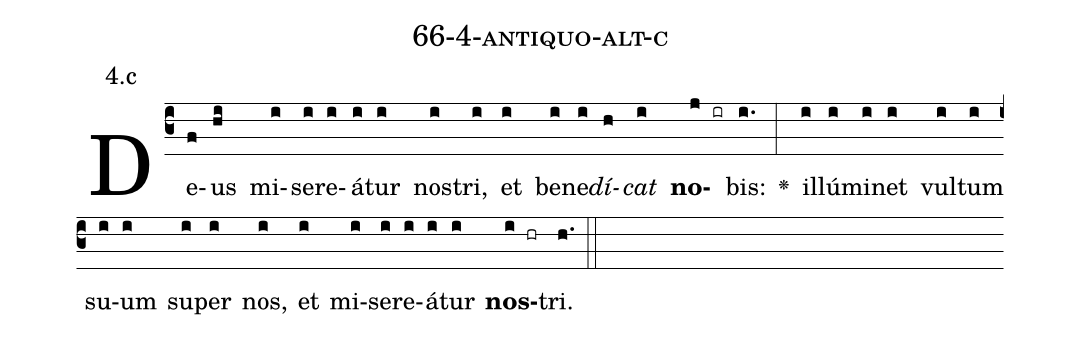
name: 66-4-antiquo-alt-c;
annotation: 4.c;
%%
(c3)De(f)us(hi) mi(i)se(i)re(i)á(i)tur(i) nos(i)tri,(i) et(i) be(i)ne(i)<i>dí</i>(h)<i>cat</i>(i) <b>no</b>(j ir)bis:(i.) <v>\greheightstar</v>(:) il(i)lú(i)mi(i)net(i) vul(i)tum(i) su(i)um(i) su(i)per(i) nos,(i) et(i) mi(i)se(i)re(i)á(i)tur(i) <b>nos</b>(i hr)tri.(h.) (::)


%E(i) u(i) o(i) u(i) a(i) e.(h.) (::)
